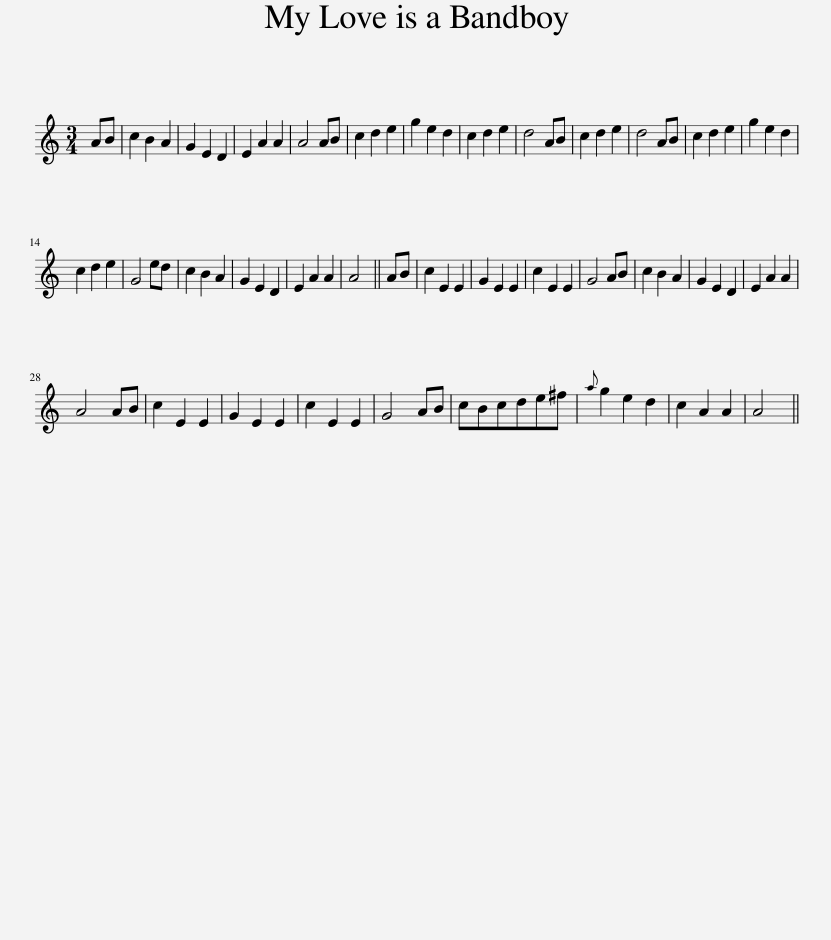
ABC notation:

X:1
L:1/8
M:3/4
I:linebreak $
K:C
V:1 treble
V:1
 AB | c2 B2 A2 | G2 E2 D2 | E2 A2 A2 | A4 AB | %5
 c2 d2 e2 | g2 e2 d2 | c2 d2 e2 | d4 AB | c2 d2 e2 | %10
 d4 AB | c2 d2 e2 | g2 e2 d2 |$ c2 d2 e2 | G4 ed | %15
 c2 B2 A2 | G2 E2 D2 | E2 A2 A2 | A4 || AB | %20
 c2 E2 E2 | G2 E2 E2 | c2 E2 E2 | G4 AB | c2 B2 A2 | %25
 G2 E2 D2 | E2 A2 A2 |$ A4 AB | c2 E2 E2 | G2 E2 E2 | %30
 c2 E2 E2 | G4 AB | cBcde^f |{a} g2 e2 d2 | c2 A2 A2 | %35
 A4 || %36
